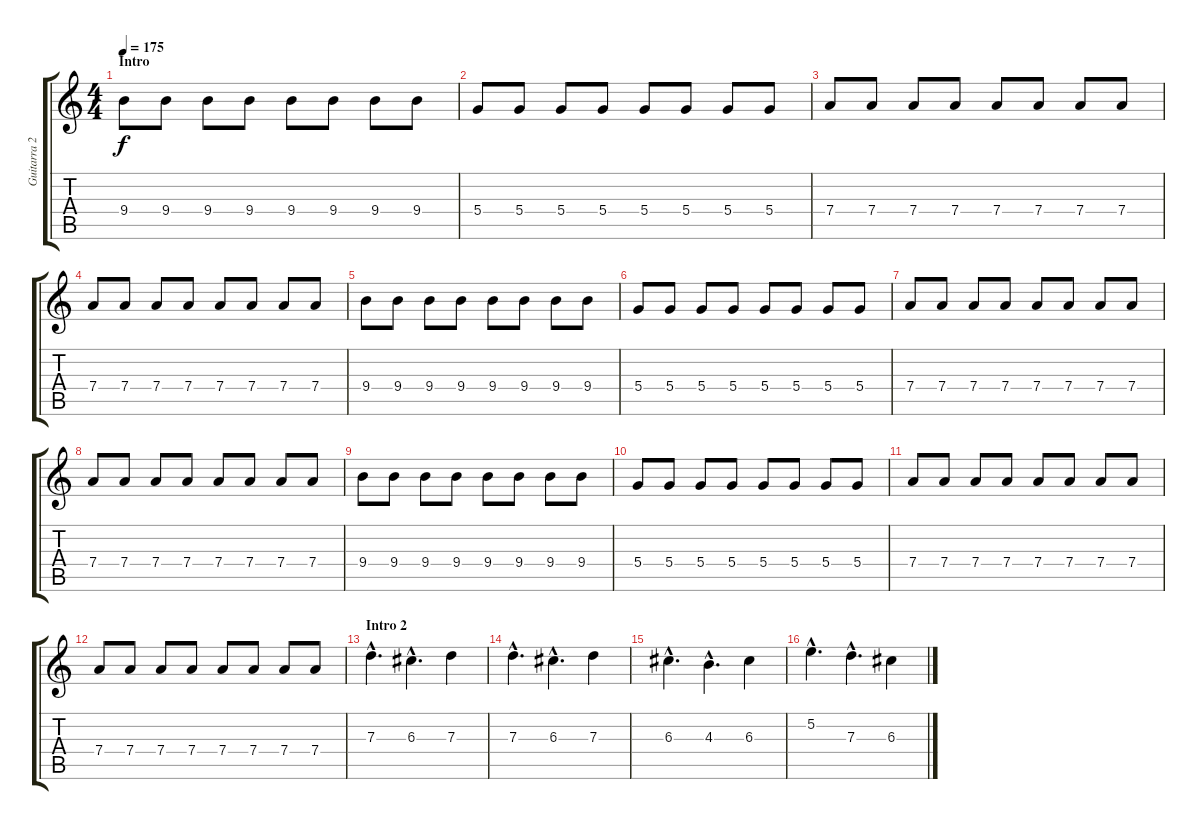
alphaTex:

\track ("Guitarra 2 - Erik" "Guitarra 2") {instrument distortionguitar}
\staff {score tabs}
\tuning (E4 B3 G3 D3 A2 E2) {hide}
\ts (4 4)
\section ("" "Intro")
\tempo 175
\clef g2
\ks c
9.4.8{dy f instrument distortionguitar} 9.4.8 9.4.8 9.4.8 9.4.8 9.4.8 9.4.8 9.4.8 |
5.4.8 5.4.8 5.4.8 5.4.8 5.4.8 5.4.8 5.4.8 5.4.8 |
7.4.8 7.4.8 7.4.8 7.4.8 7.4.8 7.4.8 7.4.8 7.4.8 |
7.4.8 7.4.8 7.4.8 7.4.8 7.4.8 7.4.8 7.4.8 7.4.8 |
9.4.8 9.4.8 9.4.8 9.4.8 9.4.8 9.4.8 9.4.8 9.4.8 |
5.4.8 5.4.8 5.4.8 5.4.8 5.4.8 5.4.8 5.4.8 5.4.8 |
7.4.8 7.4.8 7.4.8 7.4.8 7.4.8 7.4.8 7.4.8 7.4.8 |
7.4.8 7.4.8 7.4.8 7.4.8 7.4.8 7.4.8 7.4.8 7.4.8 |
9.4.8 9.4.8 9.4.8 9.4.8 9.4.8 9.4.8 9.4.8 9.4.8 |
5.4.8 5.4.8 5.4.8 5.4.8 5.4.8 5.4.8 5.4.8 5.4.8 |
7.4.8 7.4.8 7.4.8 7.4.8 7.4.8 7.4.8 7.4.8 7.4.8 |
7.4.8 7.4.8 7.4.8 7.4.8 7.4.8 7.4.8 7.4.8 7.4.8 |
\section ("" "Intro 2")
7.3{hac}.4{d} 6.3{hac}.4{d} 7.3.4 |
7.3{hac}.4{d} 6.3{hac}.4{d} 7.3.4 |
6.3{hac}.4{d} 4.3{hac}.4{d} 6.3.4 |
5.2{hac}.4{d} 7.3{hac}.4{d} 6.3.4
